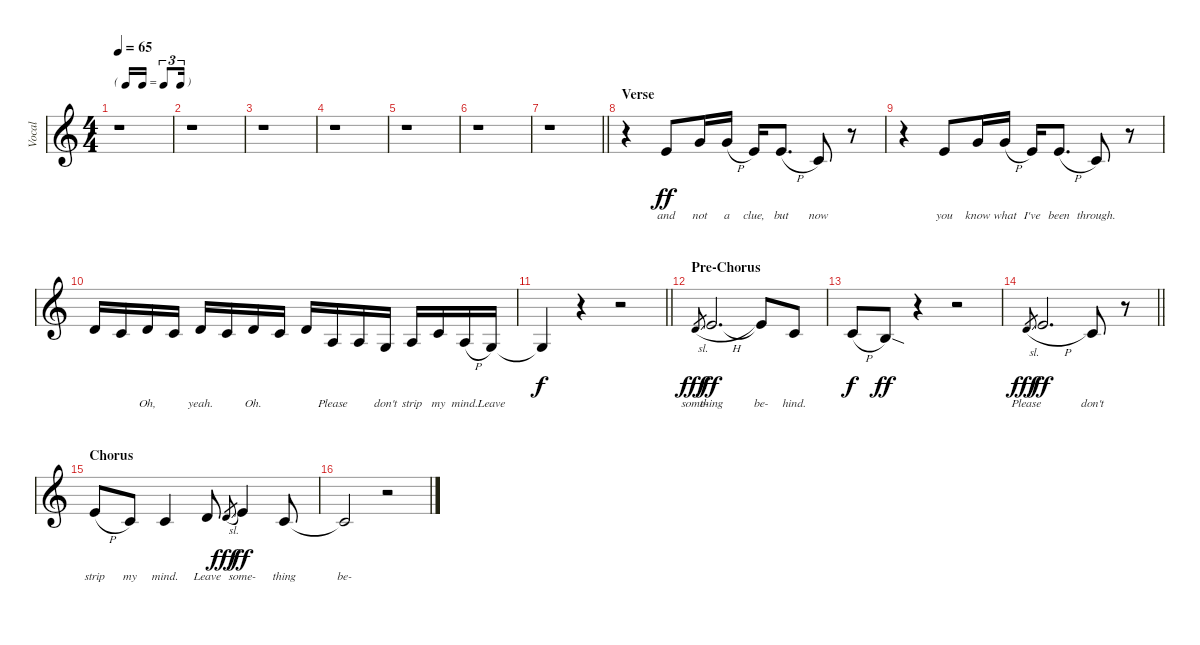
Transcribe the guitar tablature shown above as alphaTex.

\track ("Vocal" "Vocal") {instrument lead6voice}
\staff {score}
\tuning (E4 B3 G3 D3 A2 E2) {hide}
\ts (4 4)
\tf triplet16th
\tempo 65
\clef g2
\ks aminor
r.1{dy f} |
r.1 |
r.1 |
r.1 |
r.1 |
r.1 |
\barLineRight lightlight
r.1 |
\section ("" "Verse")
r.4 0.1.8{lyrics (0 "and") lyrics (1 "") lyrics (2 "") lyrics (3 "") lyrics (4 "") dy ff} 3.1.16{lyrics (0 "not") lyrics (1 "") lyrics (2 "") lyrics (3 "") lyrics (4 "")} 3.1{h}.16{lyrics (0 "a") lyrics (1 "") lyrics (2 "") lyrics (3 "") lyrics (4 "")} 0.1.16{lyrics (0 "clue,") lyrics (1 "") lyrics (2 "") lyrics (3 "") lyrics (4 "")} 5.2{h}.8{d lyrics (0 "but") lyrics (1 "") lyrics (2 "") lyrics (3 "") lyrics (4 "")} 1.2.8{lyrics (0 "now") lyrics (1 "") lyrics (2 "") lyrics (3 "") lyrics (4 "")} r.8 |
r.4 0.1.8{lyrics (0 "you") lyrics (1 "") lyrics (2 "") lyrics (3 "") lyrics (4 "")} 3.1.16{lyrics (0 "know") lyrics (1 "") lyrics (2 "") lyrics (3 "") lyrics (4 "")} 3.1{h}.16{lyrics (0 "what") lyrics (1 "") lyrics (2 "") lyrics (3 "") lyrics (4 "")} 0.1.16{lyrics (0 "I've") lyrics (1 "") lyrics (2 "") lyrics (3 "") lyrics (4 "")} 5.2{h}.8{d lyrics (0 "been") lyrics (1 "") lyrics (2 "") lyrics (3 "") lyrics (4 "")} 1.2.8{lyrics (0 "through.") lyrics (1 "") lyrics (2 "") lyrics (3 "") lyrics (4 "")} r.8 |
7.3.16{lyrics (0 " ") lyrics (1 "") lyrics (2 "") lyrics (3 "") lyrics (4 "")} 5.3.16{lyrics (0 "") lyrics (1 "") lyrics (2 "") lyrics (3 "") lyrics (4 "")} 7.3.16{lyrics (0 "Oh,") lyrics (1 "") lyrics (2 "") lyrics (3 "") lyrics (4 "")} 5.3.16{lyrics (0 " ") lyrics (1 "") lyrics (2 "") lyrics (3 "") lyrics (4 "")} 7.3.16{lyrics (0 "yeah.") lyrics (1 "") lyrics (2 "") lyrics (3 "") lyrics (4 "")} 5.3.16{lyrics (0 " ") lyrics (1 "") lyrics (2 "") lyrics (3 "") lyrics (4 "")} 7.3.16{lyrics (0 "Oh.") lyrics (1 "") lyrics (2 "") lyrics (3 "") lyrics (4 "")} 5.3.16{lyrics (0 " ") lyrics (1 "") lyrics (2 "") lyrics (3 "") lyrics (4 "")} 7.3.16{lyrics (0 "") lyrics (1 "") lyrics (2 "") lyrics (3 "") lyrics (4 "")} 2.3.16{lyrics (0 "Please") lyrics (1 "") lyrics (2 "") lyrics (3 "") lyrics (4 "")} 2.3.16{lyrics (0 " ") lyrics (1 "") lyrics (2 "") lyrics (3 "") lyrics (4 "")} 0.3.16{lyrics (0 "don't") lyrics (1 "") lyrics (2 "") lyrics (3 "") lyrics (4 "")} 2.3.16{lyrics (0 "strip") lyrics (1 "") lyrics (2 "") lyrics (3 "") lyrics (4 "")} 5.3.16{lyrics (0 "my") lyrics (1 "") lyrics (2 "") lyrics (3 "") lyrics (4 "")} 2.3{h}.16{lyrics (0 "mind.") lyrics (1 "") lyrics (2 "") lyrics (3 "") lyrics (4 "")} 0.3.16{lyrics (0 "Leave") lyrics (1 "") lyrics (2 "") lyrics (3 "") lyrics (4 "")} |
\barLineRight lightlight
0.3{t}.4{lyrics (0 " ") lyrics (1 "") lyrics (2 "") lyrics (3 "") lyrics (4 "") dy f} r.4 r.2 |
\section ("" "Pre-Chorus")
3.2{sl}.8{lyrics (0 "some-") lyrics (1 "") lyrics (2 "") lyrics (3 "") lyrics (4 "") gr dy fff} 5.2{h}.2{d lyrics (0 "thing") lyrics (1 "") lyrics (2 "") lyrics (3 "") lyrics (4 "") dy ff} 5.2{t}.8{lyrics (0 "be-") lyrics (1 "") lyrics (2 "") lyrics (3 "") lyrics (4 "")} 1.2.8{lyrics (0 "hind.") lyrics (1 "") lyrics (2 "") lyrics (3 "") lyrics (4 "")} |
5.3{h}.8{lyrics (0 " ") lyrics (1 "") lyrics (2 "") lyrics (3 "") lyrics (4 "") dy f} 4.3{sod}.8{lyrics (0 " ") lyrics (1 "") lyrics (2 "") lyrics (3 "") lyrics (4 "") dy ff} r.4 r.2 |
\barLineRight lightlight
3.2{sl}.8{lyrics (0 "Please") lyrics (1 "") lyrics (2 "") lyrics (3 "") lyrics (4 "") gr dy fff} 5.2{h}.2{d lyrics (0 " ") lyrics (1 "") lyrics (2 "") lyrics (3 "") lyrics (4 "") dy ff} 1.2.8{lyrics (0 "don't") lyrics (1 "") lyrics (2 "") lyrics (3 "") lyrics (4 "")} r.8 |
\section ("" "Chorus")
5.2{h}.8{lyrics (0 "strip") lyrics (1 "") lyrics (2 "") lyrics (3 "") lyrics (4 "")} 1.2.8{lyrics (0 "my") lyrics (1 "") lyrics (2 "") lyrics (3 "") lyrics (4 "")} 1.2.4{lyrics (0 "mind.") lyrics (1 "") lyrics (2 "") lyrics (3 "") lyrics (4 "")} 3.2.8{lyrics (0 "Leave") lyrics (1 "") lyrics (2 "") lyrics (3 "") lyrics (4 "")} 3.2{sl}.8{lyrics (0 " ") lyrics (1 "") lyrics (2 "") lyrics (3 "") lyrics (4 "") gr dy fff} 5.2.4{lyrics (0 "some-") lyrics (1 "") lyrics (2 "") lyrics (3 "") lyrics (4 "") dy ff} 1.2.8{lyrics (0 "thing") lyrics (1 "") lyrics (2 "") lyrics (3 "") lyrics (4 "")} |
1.2{t}.2{lyrics (0 "be-") lyrics (1 "") lyrics (2 "") lyrics (3 "") lyrics (4 "")} r.2
